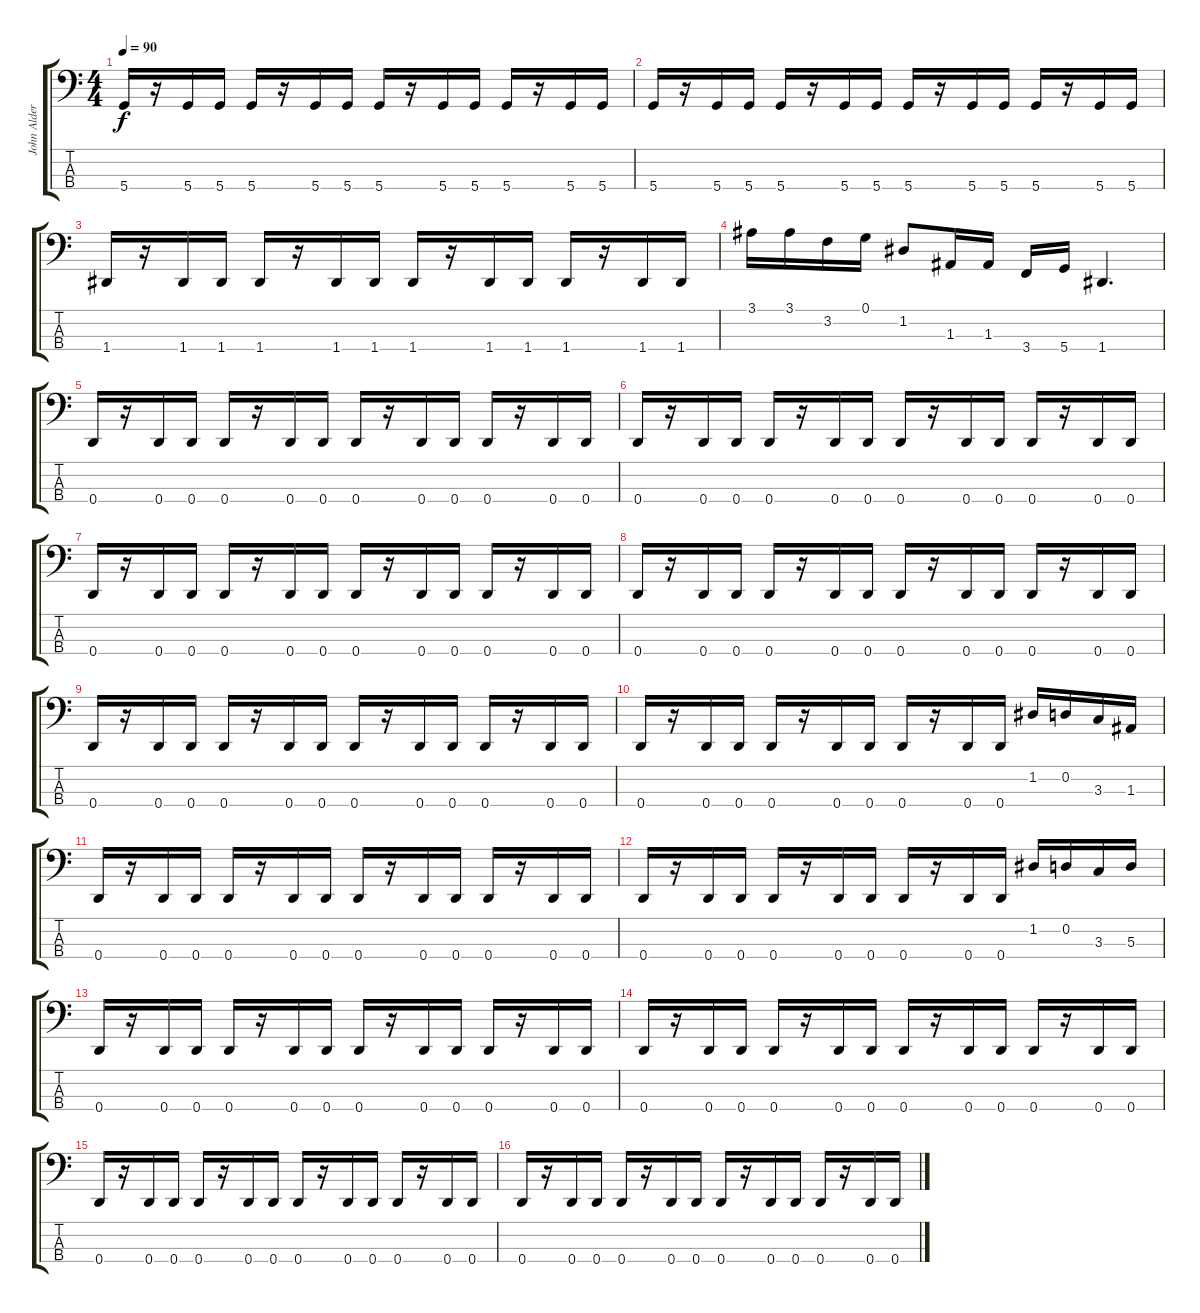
\track ("John Alderete" "John Alder") {instrument electricbassfinger}
\staff {score tabs}
\tuning (G2 D2 A1 D1) {hide}
\ts (4 4)
\tempo 90
\clef f4
\ks c
5.4.16{dy f} r.16 5.4.16 5.4.16 5.4.16 r.16 5.4.16 5.4.16 5.4.16 r.16 5.4.16 5.4.16 5.4.16 r.16 5.4.16 5.4.16 |
5.4.16 r.16 5.4.16 5.4.16 5.4.16 r.16 5.4.16 5.4.16 5.4.16 r.16 5.4.16 5.4.16 5.4.16 r.16 5.4.16 5.4.16 |
1.4.16 r.16 1.4.16 1.4.16 1.4.16 r.16 1.4.16 1.4.16 1.4.16 r.16 1.4.16 1.4.16 1.4.16 r.16 1.4.16 1.4.16 |
3.1.16 3.1.16 3.2.16 0.1.16 1.2.8 1.3.16 1.3.16 3.4.16 5.4.16 1.4.4{d} |
0.4.16 r.16 0.4.16 0.4.16 0.4.16 r.16 0.4.16 0.4.16 0.4.16 r.16 0.4.16 0.4.16 0.4.16 r.16 0.4.16 0.4.16 |
0.4.16 r.16 0.4.16 0.4.16 0.4.16 r.16 0.4.16 0.4.16 0.4.16 r.16 0.4.16 0.4.16 0.4.16 r.16 0.4.16 0.4.16 |
0.4.16 r.16 0.4.16 0.4.16 0.4.16 r.16 0.4.16 0.4.16 0.4.16 r.16 0.4.16 0.4.16 0.4.16 r.16 0.4.16 0.4.16 |
0.4.16 r.16 0.4.16 0.4.16 0.4.16 r.16 0.4.16 0.4.16 0.4.16 r.16 0.4.16 0.4.16 0.4.16 r.16 0.4.16 0.4.16 |
0.4.16 r.16 0.4.16 0.4.16 0.4.16 r.16 0.4.16 0.4.16 0.4.16 r.16 0.4.16 0.4.16 0.4.16 r.16 0.4.16 0.4.16 |
0.4.16 r.16 0.4.16 0.4.16 0.4.16 r.16 0.4.16 0.4.16 0.4.16 r.16 0.4.16 0.4.16 1.2.16 0.2.16 3.3.16 1.3.16 |
0.4.16 r.16 0.4.16 0.4.16 0.4.16 r.16 0.4.16 0.4.16 0.4.16 r.16 0.4.16 0.4.16 0.4.16 r.16 0.4.16 0.4.16 |
0.4.16 r.16 0.4.16 0.4.16 0.4.16 r.16 0.4.16 0.4.16 0.4.16 r.16 0.4.16 0.4.16 1.2.16 0.2.16 3.3.16 5.3.16 |
0.4.16 r.16 0.4.16 0.4.16 0.4.16 r.16 0.4.16 0.4.16 0.4.16 r.16 0.4.16 0.4.16 0.4.16 r.16 0.4.16 0.4.16 |
0.4.16 r.16 0.4.16 0.4.16 0.4.16 r.16 0.4.16 0.4.16 0.4.16 r.16 0.4.16 0.4.16 0.4.16 r.16 0.4.16 0.4.16 |
0.4.16 r.16 0.4.16 0.4.16 0.4.16 r.16 0.4.16 0.4.16 0.4.16 r.16 0.4.16 0.4.16 0.4.16 r.16 0.4.16 0.4.16 |
0.4.16 r.16 0.4.16 0.4.16 0.4.16 r.16 0.4.16 0.4.16 0.4.16 r.16 0.4.16 0.4.16 0.4.16 r.16 0.4.16 0.4.16
